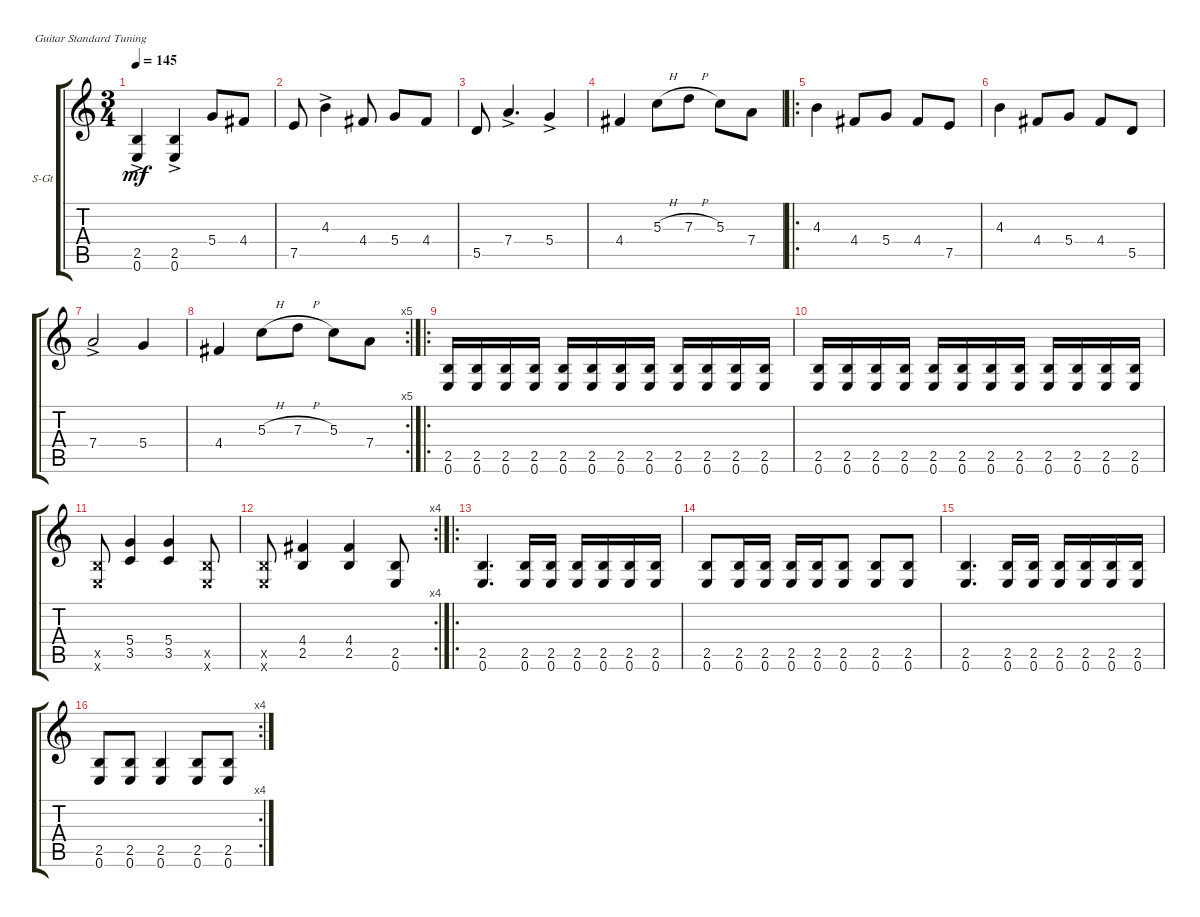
\defaultSystemsLayout 4
\bracketExtendMode groupsimilarinstruments
\firstSystemTrackNameOrientation horizontal
\otherSystemsTrackNameOrientation horizontal
\track ("Steel Guitar" "S-Gt") {instrument acousticguitarsteel}
\staff {score tabs}
\tuning (E4 B3 G3 D3 A2 E2)
\ts (3 4)
\tempo 145
\clef g2
\ks c
(2.5 0.6{ac}).4{dy mf} (2.5 0.6{ac}).4 5.4.8 4.4.8 |
7.5.8 4.3{ac}.4 4.4.8 5.4.8 4.4.8 |
5.5.8 7.4{ac}.4{d} 5.4{ac}.4 |
4.4.4 5.3{h}.8 7.3{h}.8 5.3.8 7.4.8 |
\ro
4.3.4 4.4.8 5.4.8 4.4.8 7.5.8 |
4.3.4 4.4.8 5.4.8 4.4.8 5.5.8 |
7.4{ac}.2 5.4.4 |
\rc 5
4.4.4 5.3{h}.8 7.3{h}.8 5.3.8 7.4.8 |
\ro
(2.5 0.6).16 (2.5 0.6).16 (2.5 0.6).16 (2.5 0.6).16 (2.5 0.6).16 (2.5 0.6).16 (2.5 0.6).16 (2.5 0.6).16 (2.5 0.6).16 (2.5 0.6).16 (2.5 0.6).16 (2.5 0.6).16 |
(2.5 0.6).16 (2.5 0.6).16 (2.5 0.6).16 (2.5 0.6).16 (2.5 0.6).16 (2.5 0.6).16 (2.5 0.6).16 (2.5 0.6).16 (2.5 0.6).16 (2.5 0.6).16 (2.5 0.6).16 (2.5 0.6).16 |
(2.5{x} 0.6{x}).8 (3.5 5.4).4 (3.5 5.4).4 (2.5{x} 0.6{x}).8 |
\rc 4
(2.5{x} 0.6{x}).8 (2.5 4.4).4 (2.5 4.4).4 (2.5 0.6).8 |
\ro
(2.5 0.6).4{d} (2.5 0.6).16 (2.5 0.6).16 (2.5 0.6).16 (2.5 0.6).16 (2.5 0.6).16 (2.5 0.6).16 |
(2.5 0.6).8 (2.5 0.6).16 (2.5 0.6).16 (2.5 0.6).16 (2.5 0.6).16 (2.5 0.6).8 (2.5 0.6).8 (2.5 0.6).8 |
(2.5 0.6).4{d} (2.5 0.6).16 (2.5 0.6).16 (2.5 0.6).16 (2.5 0.6).16 (2.5 0.6).16 (2.5 0.6).16 |
\rc 4
(2.5 0.6).8 (2.5 0.6).8 (2.5 0.6).4 (2.5 0.6).8 (2.5 0.6).8
